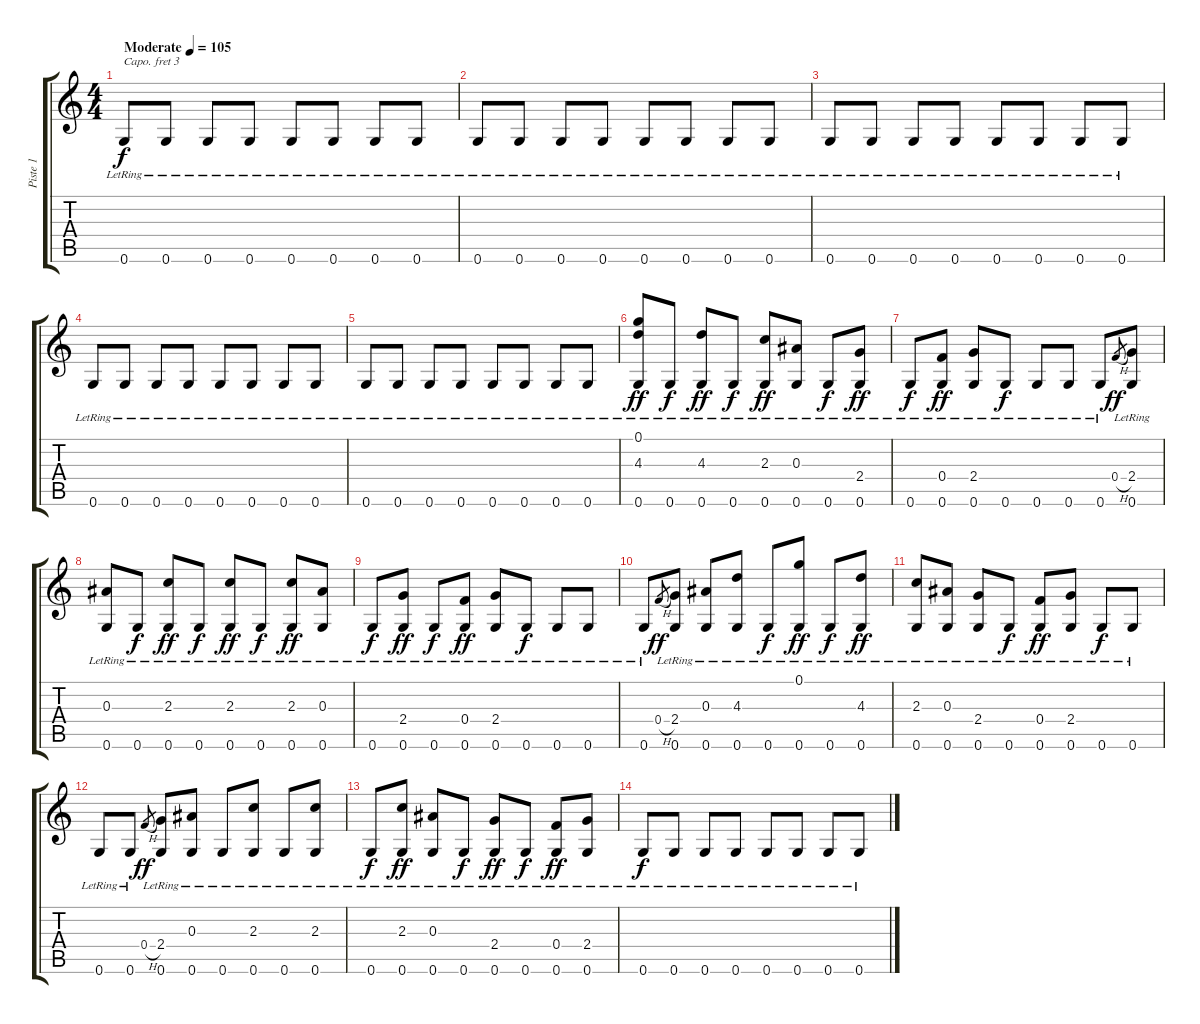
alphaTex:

\track ("Piste 1" "Piste 1") {instrument electricguitarjazz}
\staff {score tabs}
\capo 3
\tuning (E4 B3 G3 D3 A2 E2) {hide}
\ts (4 4)
\tempo (105 "Moderate")
\clef g2
\ks c
0.6{lr}.8{dy f instrument electricguitarjazz} 0.6{lr}.8 0.6{lr}.8 0.6{lr}.8 0.6{lr}.8 0.6{lr}.8 0.6{lr}.8 0.6{lr}.8 |
0.6{lr}.8 0.6{lr}.8 0.6{lr}.8 0.6{lr}.8 0.6{lr}.8 0.6{lr}.8 0.6{lr}.8 0.6{lr}.8 |
0.6{lr}.8 0.6{lr}.8 0.6{lr}.8 0.6{lr}.8 0.6{lr}.8 0.6{lr}.8 0.6{lr}.8 0.6{lr}.8 |
0.6{lr}.8 0.6{lr}.8 0.6{lr}.8 0.6{lr}.8 0.6{lr}.8 0.6{lr}.8 0.6{lr}.8 0.6{lr}.8 |
0.6{lr}.8 0.6{lr}.8 0.6{lr}.8 0.6{lr}.8 0.6{lr}.8 0.6{lr}.8 0.6{lr}.8 0.6{lr}.8 |
(0.1 4.3{lr} 0.6{lr}).8{dy ff} 0.6{lr}.8{dy f} (4.3{lr} 0.6{lr}).8{dy ff} 0.6{lr}.8{dy f} (2.3{lr} 0.6{lr}).8{dy ff} (0.3{lr} 0.6{lr}).8 0.6{lr}.8{dy f} (2.4{lr} 0.6{lr}).8{dy ff} |
0.6{lr}.8{dy f} (0.4{lr} 0.6{lr}).8{dy ff} (2.4{lr} 0.6{lr}).8{beam Up} 0.6{lr}.8{dy f beam Up} 0.6{lr}.8 0.6{lr}.8 0.6{lr}.8 0.4{h}.8{gr dy ff} (2.4{lr} 0.6{lr}).8 |
(0.3{lr} 0.6{lr}).8 0.6{lr}.8{dy f} (2.3{lr} 0.6{lr}).8{dy ff} 0.6{lr}.8{dy f} (2.3{lr} 0.6{lr}).8{dy ff} 0.6{lr}.8{dy f} (2.3{lr} 0.6{lr}).8{dy ff} (0.3{lr} 0.6{lr}).8 |
0.6{lr}.8{dy f} (2.4{lr} 0.6{lr}).8{dy ff} 0.6{lr}.8{dy f} (0.4{lr} 0.6{lr}).8{dy ff} (2.4{lr} 0.6{lr}).8 0.6{lr}.8{dy f} 0.6{lr}.8 0.6{lr}.8 |
0.6{lr}.8 0.4{h}.8{gr dy ff} (2.4{lr} 0.6{lr}).8 (0.3{lr} 0.6{lr}).8 (4.3{lr} 0.6{lr}).8 0.6{lr}.8{dy f} (0.1{lr} 0.6{lr}).8{dy ff} 0.6{lr}.8{dy f} (4.3{lr} 0.6{lr}).8{dy ff} |
(2.3{lr} 0.6{lr}).8 (0.3{lr} 0.6{lr}).8 (2.4{lr} 0.6{lr}).8 0.6{lr}.8{dy f} (0.4{lr} 0.6{lr}).8{dy ff} (2.4{lr} 0.6{lr}).8 0.6{lr}.8{dy f} 0.6{lr}.8 |
0.6{lr}.8 0.6{lr}.8 0.4{h}.8{gr dy ff} (2.4{lr} 0.6{lr}).8 (0.3{lr} 0.6{lr}).8 0.6{lr}.8 (2.3{lr} 0.6{lr}).8 0.6{lr}.8 (2.3{lr} 0.6{lr}).8 |
0.6{lr}.8{dy f} (2.3{lr} 0.6{lr}).8{dy ff} (0.3{lr} 0.6{lr}).8 0.6{lr}.8{dy f} (2.4{lr} 0.6{lr}).8{dy ff} 0.6{lr}.8{dy f} (0.4{lr} 0.6{lr}).8{dy ff} (2.4{lr} 0.6{lr}).8 |
0.6{lr}.8{dy f} 0.6{lr}.8 0.6{lr}.8 0.6{lr}.8 0.6{lr}.8 0.6{lr}.8 0.6{lr}.8 0.6{lr}.8
